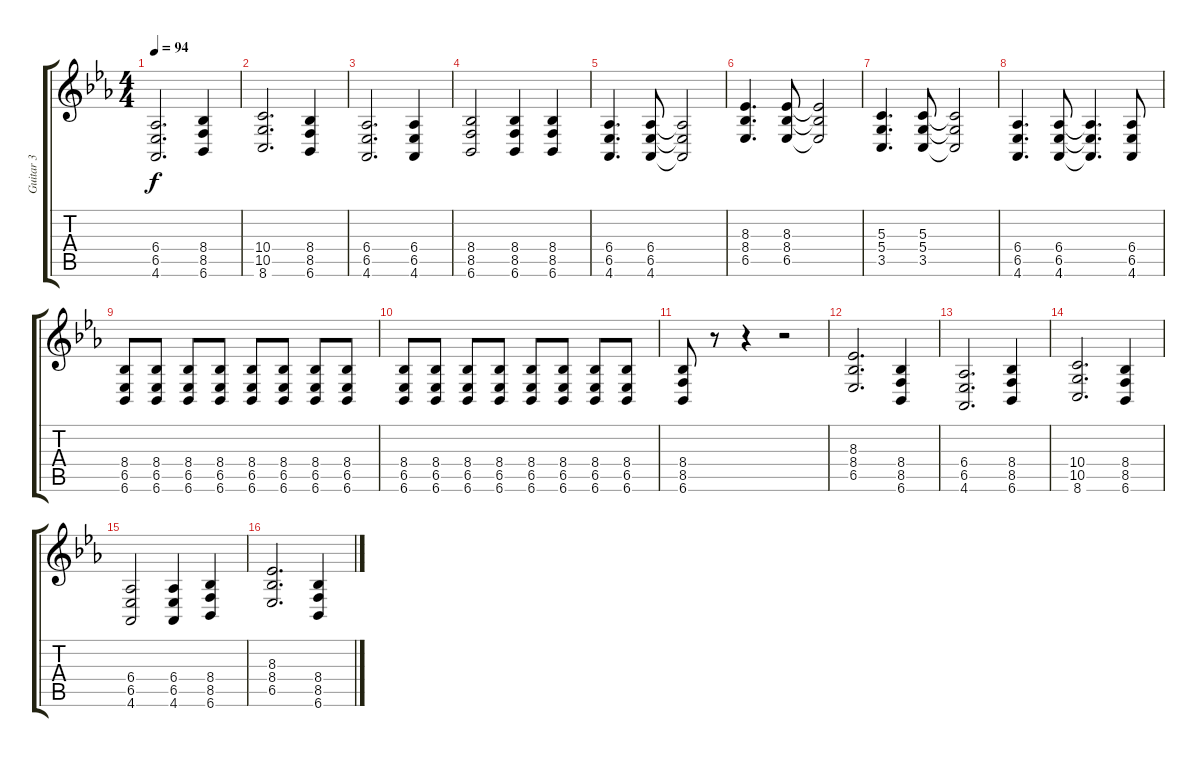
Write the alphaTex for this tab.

\track ("Guitar 3" "Guitar 3") {instrument lead2sawtooth}
\staff {score tabs}
\tuning (E4 B3 G3 D3 A2 E2) {hide}
\ts (4 4)
\tempo 94
\clef g2
\ks eb
(6.4 6.5 4.6).2{d dy f} (8.4 8.5 6.6).4 |
(10.4 10.5 8.6).2{d} (8.4 8.5 6.6).4 |
(6.4 6.5 4.6).2{d} (6.4 6.5 4.6).4 |
(8.4 8.5 6.6).2 (8.4 8.5 6.6).4 (8.4 8.5 6.6).4 |
(6.4 6.5 4.6).4{d} (6.4 6.5 4.6).8 (6.4{t} 6.5{t} 4.6{t}).2 |
(8.3 8.4 6.5).4{d} (8.3 8.4 6.5).8 (8.3{t} 8.4{t} 6.5{t}).2 |
(5.3 5.4 3.5).4{d} (5.3 5.4 3.5).8 (5.3{t} 5.4{t} 3.5{t}).2 |
(6.4 6.5 4.6).4{d} (6.4 6.5 4.6).8 (6.4{t} 6.5{t} 4.6{t}).4{d} (6.4 6.5 4.6).8 |
(8.4 6.5 6.6).8 (8.4 6.5 6.6).8 (8.4 6.5 6.6).8 (8.4 6.5 6.6).8 (8.4 6.5 6.6).8 (8.4 6.5 6.6).8 (8.4 6.5 6.6).8 (8.4 6.5 6.6).8 |
(8.4 6.5 6.6).8 (8.4 6.5 6.6).8 (8.4 6.5 6.6).8 (8.4 6.5 6.6).8 (8.4 6.5 6.6).8 (8.4 6.5 6.6).8 (8.4 6.5 6.6).8 (8.4 6.5 6.6).8 |
(8.4 8.5 6.6).8 r.8 r.4 r.2 |
(8.3 8.4 6.5).2{d} (8.4 8.5 6.6).4 |
(6.4 6.5 4.6).2{d} (8.4 8.5 6.6).4 |
(10.4 10.5 8.6).2{d} (8.4 8.5 6.6).4 |
(6.4 6.5 4.6).2 (6.4 6.5 4.6).4 (8.4 8.5 6.6).4 |
(8.3 8.4 6.5).2{d} (8.4 8.5 6.6).4
